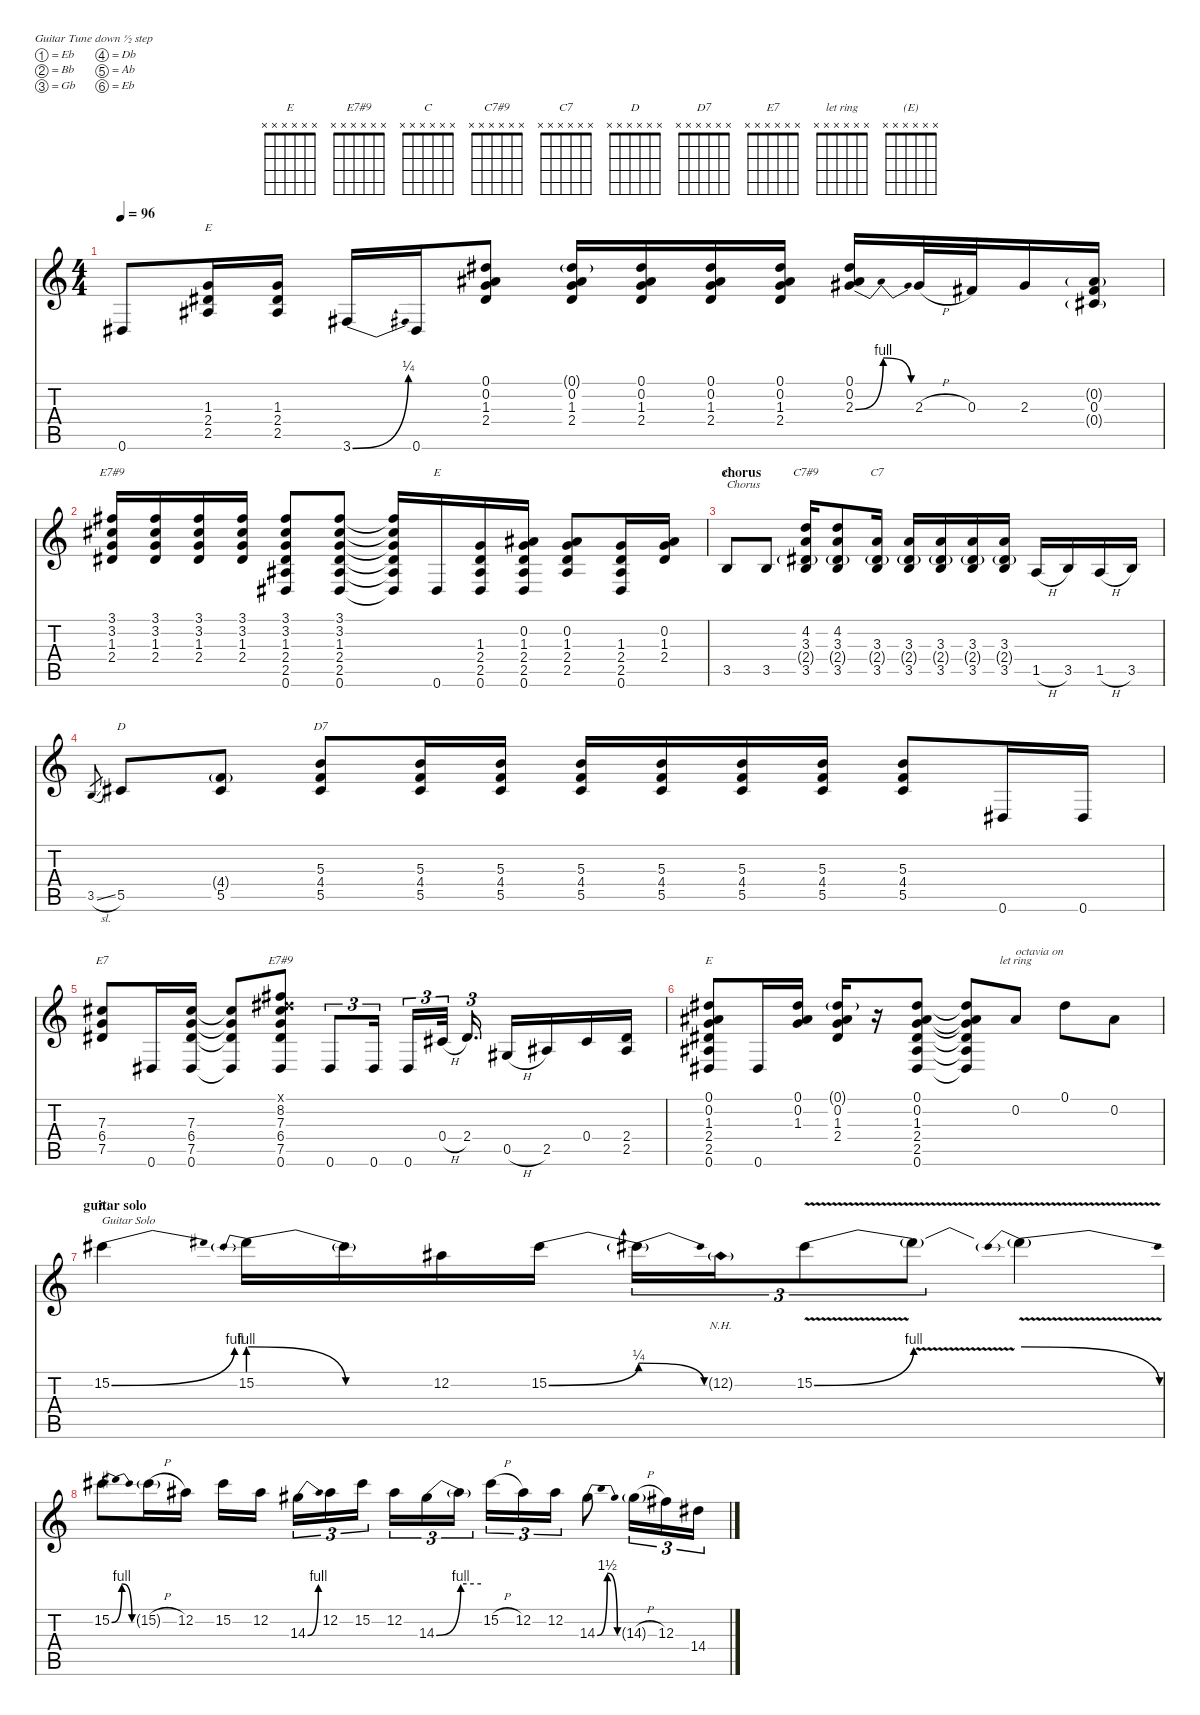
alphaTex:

\defaultSystemsLayout 4
\hideDynamics
\bracketExtendMode nobrackets
\singleTrackTrackNamePolicy hidden
\multiTrackTrackNamePolicy hidden
\otherSystemsTrackNameOrientation horizontal
\track ("Guitar" "od.guit.") {defaultSystemsLayout 2 instrument overdrivenguitar}
\staff {score tabs}
\tuning (Eb4 Bb3 Gb3 Db3 Ab2 Eb2)
\chord ("E" x x x x x x)
\chord ("E7#9" x x x x x x)
\chord ("C" x x x x x x)
\chord ("C7#9" x x x x x x)
\chord ("C7" x x x x x x)
\chord ("D" x x x x x x)
\chord ("D7" x x x x x x)
\chord ("E7" x x x x x x)
\chord ("let ring" x x x x x x)
\chord ("(E)" x x x x x x)
\ts (4 4)
\tempo 96
\clef g2
\ks c
0.6{acc #}.8{dy f beam Up} (1.3 2.4{acc #} 2.5{acc #}).16{ch "E" beam Up} (1.3 2.4{acc #} 2.5{acc #}).16{beam Up} 3.6{be (bend 0 0 30 1) acc #}.16{beam Up} 0.6{acc #}.16{dy mf beam Up} (0.1{acc #} 0.2{acc #} 1.3 2.4{acc #}).8{dy ff beam Up} (0.1{g acc #} 0.2{acc #} 1.3 2.4{acc #}).16{beam Up} (0.1{acc #} 0.2{acc #} 1.3 2.4{acc #}).16{dy f beam Up} (0.1{acc #} 0.2{acc #} 1.3 2.4{acc #}).16{beam Up} (0.1{acc #} 0.2{acc #} 1.3 2.4{acc #}).16{beam Up} (0.1{acc #} 0.2{acc #} 2.3{be (bendrelease 0 0 15 4 30 4 60 0) acc #}).16{beam Up} 2.3{h acc #}.32{dy mf beam Up} 0.3{acc #}.32{dy f beam Up} 2.3{acc #}.16{beam Up} (0.2{g acc #} 0.3{acc #} 0.4{g acc #}).16{beam Up} |
(3.1{acc #} 3.2{acc #} 1.3 2.4{acc #}).16{ch "E7#9" dy ff beam Up} (3.1{acc #} 3.2{acc #} 1.3 2.4{acc #}).16{dy f beam Up} (3.1{acc #} 3.2{acc #} 1.3 2.4{acc #}).16{beam Up} (3.1{acc #} 3.2{acc #} 1.3 2.4{acc #}).16{beam Up} (3.1{acc #} 3.2{acc #} 1.3 2.4{acc #} 2.5{acc #} 0.6{acc #}).8{dy ff beam Up} (3.1{acc #} 3.2{acc #} 1.3 2.4{acc #} 2.5{acc #} 0.6{acc #}).8{beam Up} (3.1{t acc #} 3.2{t acc #} 1.3{t} 2.4{t acc #} 2.5{t acc #} 0.6{t acc #}).16{dy f beam Up} 0.6{acc #}.16{ch "E" dy mp beam Up} (1.3 2.4{acc #} 2.5{acc #} 0.6{acc #}).16{dy mf beam Up} (0.2{acc #} 1.3 2.4{acc #} 2.5{acc #} 0.6{acc #}).16{beam Up} (0.2{acc #} 1.3 2.4{acc #} 2.5{acc #}).8{dy f beam Up} (1.3 2.4{acc #} 2.5{acc #} 0.6{acc #}).16{beam Up} (0.2{acc #} 1.3 2.4{acc #}).16{beam Up} |
\section ("" "chorus")
3.5.8{ch "C" txt "Chorus" beam Up} 3.5.8{beam Up} (4.2 3.3 2.4{g acc #} 3.5).16{ch "C7#9" dy ff beam Up} (4.2 3.3 2.4{g acc #} 3.5).8{beam Up} (3.3 2.4{g acc #} 3.5).16{ch "C7" dy f beam Up} (3.3 2.4{g acc #} 3.5).16{dy ff beam Up} (3.3 2.4{g acc #} 3.5).16{dy f beam Up} (3.3 2.4{g acc #} 3.5).16{beam Up} (3.3 2.4{g acc #} 3.5).16{beam Up} 1.5{h}.16{dy ff beam Up} 3.5.16{dy f beam Up} 1.5{h}.16{beam Up} 3.5.16{beam Up} |
3.5{sl}.8{gr dy mf beam Up} 5.5{acc #}.8{ch "D" dy ff beam Up} (4.4{g} 5.5{acc #}).8{dy f beam Up} (5.3 4.4 5.5{acc #}).8{ch "D7" dy ff beam Up} (5.3 4.4 5.5{acc #}).16{dy f beam Up} (5.3 4.4 5.5{acc #}).16{beam Up} (5.3 4.4 5.5{acc #}).16{dy ff beam Up} (5.3 4.4 5.5{acc #}).16{dy f beam Up} (5.3 4.4 5.5{acc #}).16{beam Up} (5.3 4.4 5.5{acc #}).16{beam Up} (5.3 4.4 5.5{acc #}).8{dy ff beam Up} 0.6{acc #}.16{dy f beam Up} 0.6{acc #}.16{beam Up} |
(7.3{acc #} 6.4 7.5{acc #}).8{ch "E7" dy ff beam Up} 0.6{acc #}.16{dy f beam Up} (7.3{acc #} 6.4 7.5{acc #} 0.6{acc #}).16{dy ff beam Up} (7.3{t acc #} 6.4{t} 7.5{t acc #} 0.6{t acc #}).8{dy f beam Up} (0.1{x acc #} 8.2{acc #} 7.3{acc #} 6.4 7.5{acc #} 0.6{acc #}).8{ch "E7#9" beam Up} 0.6{acc #}.8{tu (3 2) dy ff beam Up} 0.6{acc #}.16{tu (3 2) dy f beam Up} 0.6{acc #}.16{tu (3 2) beam Up} 0.4{h acc #}.32{tu (3 2) beam Up} 2.4{acc #}.16{d tu (3 2) beam Up} 0.5{h acc #}.16{beam Up} 2.5{acc #}.16{beam Up} 0.4{acc #}.16{beam Up} (2.4{acc #} 2.5{acc #}).16{beam Up} |
(0.1{acc #} 0.2{acc #} 1.3 2.4{acc #} 2.5{acc #} 0.6{acc #}).8{ch "E" beam Up} 0.6{acc #}.16{beam Up} (0.1{acc #} 0.2{acc #} 1.3).16{beam Up} (0.1{g acc #} 0.2{acc #} 1.3 2.4{acc #}).16{beam Up} r.16{beam Up} (0.1{acc #} 0.2{acc #} 1.3 2.4{acc #} 2.5{acc #} 0.6{acc #}).8{beam Up} (0.1{t acc #} 0.2{t acc #} 1.3{t} 2.4{t acc #} 2.5{t acc #} 0.6{t acc #}).8{beam Up} 0.2{acc #}.8{ch "let ring" txt "octavia on" beam Up} 0.1{acc #}.8{beam Down} 0.2{acc #}.8{beam Down} |
\section ("" "guitar solo")
15.2{be (bend 0 0 30 4) acc #}.4{ch "(E)" txt "Guitar Solo" dy ff beam Down} 15.2{be (prebendrelease 0 4 60 0)}.16{beam Down} 15.2{be (hold 0 0 60 0) t acc #}.16{dy f beam Down} 12.2{acc #}.16{beam Down} 15.2{be (bend 0 0 60 1) acc #}.16{dy ff beam Down} 15.2{be (release 0 1 60 0) t acc #}.16{tu (3 2) dy f beam Down} 12.2{nh g acc #}.16{tu (3 2) dy ff beam Down} 15.2{be (bend 0 0 60 4) v acc #}.8{tu (3 2) beam Down} 15.2{v t}.8{tu (3 2) dy f beam Down} 15.2{be (prebendrelease 0 4 60 0) t}.4{beam Down} |
15.2{be (bendrelease 0 0 9.999999599999999 4 25.0000008 4 60 0) acc #}.8{dy ff beam Down} 15.2{h g acc #}.16{beam Down} 12.2{acc #}.16{dy f beam Down} 15.2{acc #}.16{dy ff beam Down} 12.2{acc #}.16{dy f beam Down} 14.3{be (bend 0 0 30 4) acc #}.16{tu (3 2) beam Down} 12.2{acc #}.16{tu (3 2) beam Down} 15.2{acc #}.16{tu (3 2) beam Down} 12.2{acc #}.16{tu (3 2) beam Down} 14.3{be (bend 0 0 60 4) acc #}.16{tu (3 2) beam Down} 14.3{be (hold 0 4 60 4) t}.16{tu (3 2) beam Down} 15.2{h acc #}.16{tu (3 2) beam Down} 12.2{acc #}.16{tu (3 2) beam Down} 12.2{acc #}.16{tu (3 2) beam Down} 14.3{be (bendrelease 0 0 9.999999599999999 6 25.999999199999998 6 60 0) acc #}.8{dy ff beam Down} 14.3{h g acc #}.16{tu (3 2) beam Down} 12.3{acc #}.16{tu (3 2) dy f beam Down} 14.4{acc #}.16{tu (3 2) beam Down}
